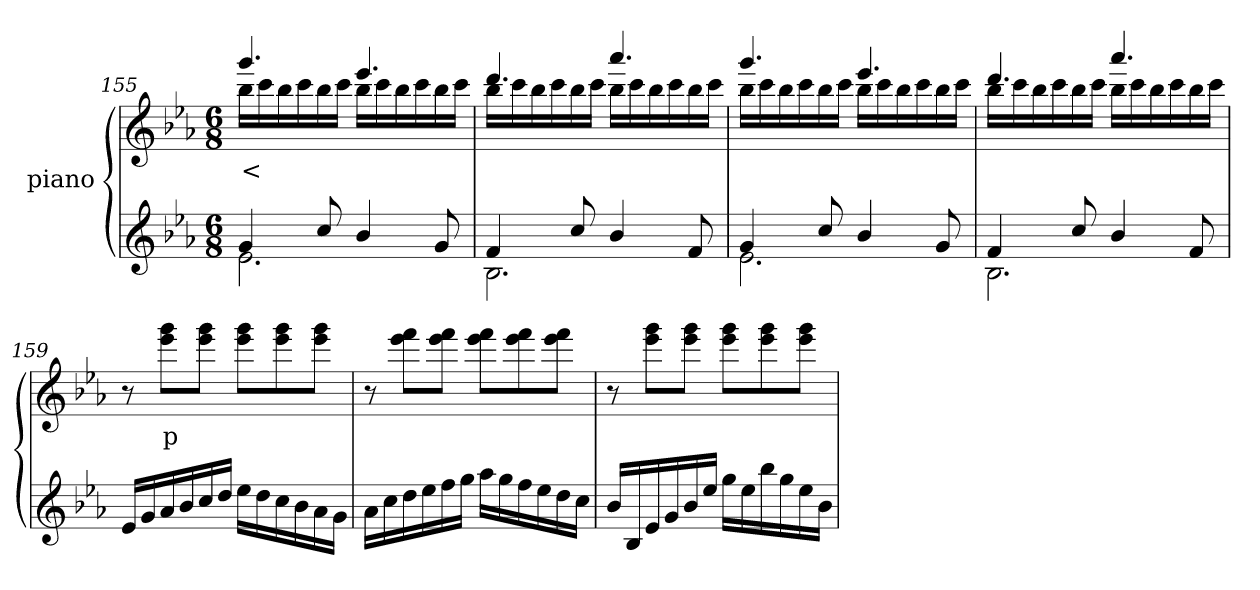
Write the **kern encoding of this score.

**kern	**kern	**text
*part2	*part1	*part1
*staff2	*staff1	*staff1
*	*I"piano	*
*clefG2	*clefG2	*
*k[b-e-a-]	*k[b-e-a-]	*
*E-:	*E-:	*
*M6/8	*M6/8	*
=155	=155	=155
*^	*^	*
4g	2.e-	4.ggg	16bb-LL	<
.	.	.	16ccc	.
.	.	.	16bb-	.
.	.	.	16ccc	.
8cc	.	.	16bb-	.
.	.	.	16cccJJ	.
4b-	.	4.eee-	16bb-LL	.
.	.	.	16ccc	.
.	.	.	16bb-	.
.	.	.	16ccc	.
8g	.	.	16bb-	.
.	.	.	16cccJJ	.
=156	=156	=156	=156	=156
4f	2.B-	4.ddd	16bb-LL	.
.	.	.	16ccc	.
.	.	.	16bb-	.
.	.	.	16ccc	.
8cc	.	.	16bb-	.
.	.	.	16cccJJ	.
4b-	.	4.aaa-	16bb-LL	.
.	.	.	16ccc	.
.	.	.	16bb-	.
.	.	.	16ccc	.
8f	.	.	16bb-	.
.	.	.	16cccJJ	.
=157	=157	=157	=157	=157
4g	2.e-	4.ggg	16bb-LL	.
.	.	.	16ccc	.
.	.	.	16bb-	.
.	.	.	16ccc	.
8cc	.	.	16bb-	.
.	.	.	16cccJJ	.
4b-	.	4.eee-	16bb-LL	.
.	.	.	16ccc	.
.	.	.	16bb-	.
.	.	.	16ccc	.
8g	.	.	16bb-	.
.	.	.	16cccJJ	.
=158	=158	=158	=158	=158
4f	2.B-	4.ddd	16bb-LL	.
.	.	.	16ccc	.
.	.	.	16bb-	.
.	.	.	16ccc	.
8cc	.	.	16bb-	.
.	.	.	16cccJJ	.
4b-	.	4.aaa-	16bb-LL	.
.	.	.	16ccc	.
.	.	.	16bb-	.
.	.	.	16ccc	.
8f	.	.	16bb-	.
.	.	.	16cccJJ	.
*v	*v	*	*	*
*	*v	*v	*
=159	=159	=159
16e-LL	8r	.
16g	.	.
16a-	8eee- 8gggL	p
16b-	.	.
16cc	8eee- 8gggJ	.
16ddJJ	.	.
16ee-LL	8eee- 8gggL	.
16dd	.	.
16cc	8eee- 8ggg	.
16b-	.	.
16a-	8eee- 8gggJ	.
16gJJ	.	.
=160	=160	=160
16a-LL	8r	.
16cc	.	.
16dd	8eee- 8fffL	.
16ee-	.	.
16ff	8eee- 8fffJ	.
16ggJJ	.	.
16aa-LL	8eee- 8fffL	.
16gg	.	.
16ff	8eee- 8fff	.
16ee-	.	.
16dd	8eee- 8fffJ	.
16ccJJ	.	.
=161	=161	=161
16b-LL	8r	.
16B-	.	.
16e-	8eee- 8gggL	.
16g	.	.
16b-	8eee- 8gggJ	.
16ee-JJ	.	.
16ggLL	8eee- 8gggL	.
16ee-	.	.
16bb-	8eee- 8ggg	.
16gg	.	.
16ee-	8eee- 8gggJ	.
16b-JJ	.	.
=	=	=
*-	*-	*-
